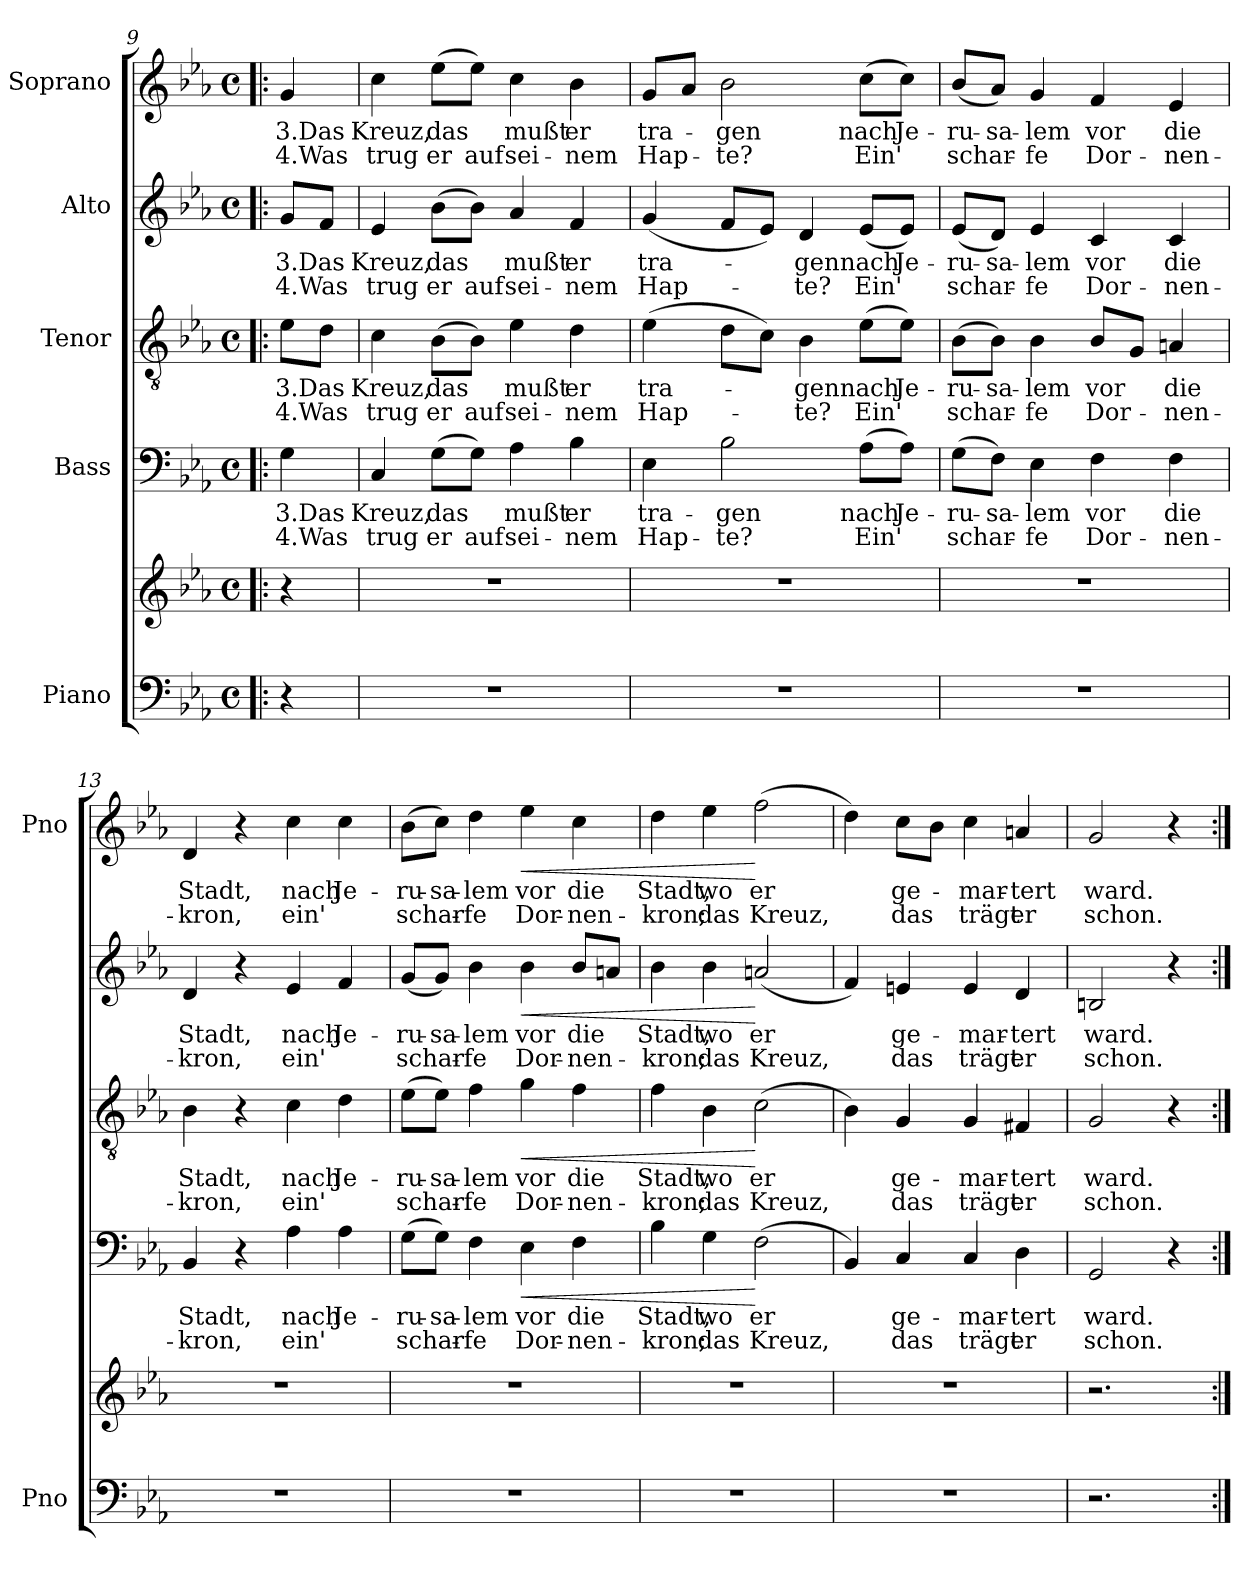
**kern	**kern	**kern	**text	**text	**dynam	**kern	**text	**text	**dynam	**kern	**text	**text	**dynam	**kern	**text	**text	**dynam
*part5	*part5	*part4	*part4	*part4	*part4	*part3	*part3	*part3	*part3	*part2	*part2	*part2	*part2	*part1	*part1	*part1	*part1
*staff6	*staff5	*staff4	*staff4	*staff4	*staff4	*staff3	*staff3	*staff3	*staff3	*staff2	*staff2	*staff2	*staff2	*staff1	*staff1	*staff1	*staff1
*I"Piano	*	*I"Bass	*	*	*	*I"Tenor	*	*	*	*I"Alto	*	*	*	*I"Soprano	*	*	*
*I'Pno	*	*	*	*	*	*	*	*	*	*	*	*	*	*I'Pno	*	*	*
*clefF4	*clefG2	*clefF4	*	*	*	*clefGv2	*	*	*	*clefG2	*	*	*	*clefG2	*	*	*
*k[b-e-a-]	*k[b-e-a-]	*k[b-e-a-]	*	*	*	*k[b-e-a-]	*	*	*	*k[b-e-a-]	*	*	*	*k[b-e-a-]	*	*	*
*c:	*c:	*c:	*	*	*	*c:	*	*	*	*c:	*	*	*	*c:	*	*	*
*M4/4	*M4/4	*M4/4	*	*	*	*M4/4	*	*	*	*M4/4	*	*	*	*M4/4	*	*	*
*met(c)	*met(c)	*met(c)	*	*	*	*met(c)	*	*	*	*met(c)	*	*	*	*met(c)	*	*	*
=9!|:	=9!|:	=9!|:	=9!|:	=9!|:	=9!|:	=9!|:	=9!|:	=9!|:	=9!|:	=9!|:	=9!|:	=9!|:	=9!|:	=9!|:	=9!|:	=9!|:	=9!|:
4r	4r	4G\	3.Das	4.Was	.	8e-\L	3.Das	4.Was	.	8g/L	3.Das	4.Was	.	4g/	3.Das	4.Was	.
.	.	.	.	.	.	8d\J	.	.	.	8f/J	.	.	.	.	.	.	.
=10	=10	=10	=10	=10	=10	=10	=10	=10	=10	=10	=10	=10	=10	=10	=10	=10	=10
1r	1r	4C/	Kreuz,	trug	.	4c\	Kreuz,	trug	.	4e-/	Kreuz,	trug	.	4cc\	Kreuz,	trug	.
.	.	(8G\L	das	er	.	(8B-\L	das	er	.	(8b-\L	das	er	.	(8ee-\L	das	er	.
.	.	8G\J)	.	auf	.	8B-\J)	.	auf	.	8b-\J)	.	auf	.	8ee-\J)	.	auf	.
.	.	4A-\	mußt	sei-	.	4e-\	mußt	sei-	.	4a-/	mußt	sei-	.	4cc\	mußt	sei-	.
.	.	4B-\	er	-nem	.	4d\	er	-nem	.	4f/	er	-nem	.	4b-\	er	-nem	.
!!LO:PB:g=z
=11	=11	=11	=11	=11	=11	=11	=11	=11	=11	=11	=11	=11	=11	=11	=11	=11	=11
1r	1r	4E-\	tra-	Hap-	.	(4e-\	tra-	Hap-	.	(4g/	tra-	Hap-	.	8g/L	tra-	Hap-	.
.	.	.	.	.	.	.	.	.	.	.	.	.	.	8a-/J	.	.	.
.	.	2B-\	-gen	-te?	.	8d\L	.	.	.	8f/L	.	.	.	2b-\	-gen	-te?	.
.	.	.	.	.	.	8c\J)	.	.	.	8e-/J)	.	.	.	.	.	.	.
.	.	.	.	.	.	4B-\	-gen	-te?	.	4d/	-gen	-te?	.	.	.	.	.
.	.	(8A-\L	nach	Ein'	.	(8e-\L	nach	Ein'	.	(8e-/L	nach	Ein'	.	(8cc\L	nach	Ein'	.
.	.	8A-\J)	Je-	.	.	8e-\J)	Je-	.	.	8e-/J)	Je-	.	.	8cc\J)	Je-	.	.
=12	=12	=12	=12	=12	=12	=12	=12	=12	=12	=12	=12	=12	=12	=12	=12	=12	=12
1r	1r	(8G\L	-ru-	schar-	.	(8B-\L	-ru-	schar-	.	(8e-/L	-ru-	schar-	.	(8b-/L	-ru-	schar-	.
.	.	8F\J)	-sa-	.	.	8B-\J)	-sa-	.	.	8d/J)	-sa-	.	.	8a-/J)	-sa-	.	.
.	.	4E-\	-lem	-fe	.	4B-\	-lem	-fe	.	4e-/	-lem	-fe	.	4g/	-lem	-fe	.
.	.	4F\	vor	Dor-	.	8B-/L	vor	Dor-	.	4c/	vor	Dor-	.	4f/	vor	Dor-	.
.	.	.	.	.	.	8G/J	.	.	.	.	.	.	.	.	.	.	.
.	.	4F\	die	-nen-	.	4An/	die	-nen-	.	4c/	die	-nen-	.	4e-/	die	-nen-	.
=13	=13	=13	=13	=13	=13	=13	=13	=13	=13	=13	=13	=13	=13	=13	=13	=13	=13
1r	1r	4BB-/	Stadt,	-kron,	.	4B-\	Stadt,	kron,	.	4d/	Stadt,	kron,	.	4d/	Stadt,	-kron,	.
.	.	4r	.	.	.	4r	.	.	.	4r	.	.	.	4r	.	.	.
.	.	4A-\	nach	ein'	.	4c\	nach	ein'	.	4e-/	nach	ein'	.	4cc\	nach	ein'	.
.	.	4A-\	Je-	.	.	4d\	Je-	.	.	4f/	Je-	.	.	4cc\	Je-	.	.
=14	=14	=14	=14	=14	=14	=14	=14	=14	=14	=14	=14	=14	=14	=14	=14	=14	=14
1r	1r	(8G\L	-ru-	schar-	.	(8e-\L	-ru-	-schar-	.	(8g/L	-ru-	-schar-	.	(8b-\L	-ru-	schar-	.
.	.	8G\J)	-sa-	.	.	8e-\J)	-sa-	.	.	8g/J)	-sa-	.	.	8cc\J)	-sa-	.	.
.	.	4F\	-lem	-fe	.	4f\	-lem	fe	.	4b-\	-lem	fe	.	4dd\	-lem	-fe	.
!	!	!	!	!	!LO:HP:b	!	!	!	!LO:HP:b	!	!	!	!LO:HP:b	!	!	!	!LO:HP:b
.	.	4E-\	vor	Dor-	<	4g\	vor	-Dor-	<	4b-\	vor	-Dor-	<	4ee-\	vor	Dor-	<
.	.	4F\	die	-nen-	.	4f\	die	-nen-	.	8b-/L	die	-nen-	.	4cc\	die	-nen-	.
.	.	.	.	.	.	.	.	.	.	8an/J	.	.	.	.	.	.	.
=15	=15	=15	=15	=15	=15	=15	=15	=15	=15	=15	=15	=15	=15	=15	=15	=15	=15
1r	1r	4B-\	Stadt,	-kron;	.	4f\	Stadt,	kron;	.	4b-\	Stadt,	kron;	.	4dd\	Stadt,	-kron;	.
.	.	4G\	wo	das	.	4B-\	wo	das	.	4b-\	wo	das	.	4ee-\	wo	das	.
.	.	(2F\	er	Kreuz,	[	(2c\	er	Kreuz,	[	(2an/	er	Kreuz,	[	(2ff\	er	Kreuz,	[
!!LO:LB:g=z
=16	=16	=16	=16	=16	=16	=16	=16	=16	=16	=16	=16	=16	=16	=16	=16	=16	=16
1r	1r	4BB-/)	.	.	.	4B-\)	.	.	.	4f/)	.	.	.	4dd\)	.	.	.
.	.	4C/	ge-	das	.	4G/	ge-	das	.	4en/	ge-	das	.	8cc\L	ge-	das	.
.	.	.	.	.	.	.	.	.	.	.	.	.	.	8b-\J	.	.	.
.	.	4C/	-mar-	trägt	.	4G/	-mar-	trägt	.	4e/	-mar-	trägt	.	4cc\	-mar-	trägt	.
.	.	4D\	-tert	er	.	4F#X/	-tert	er	.	4d/	-tert	er	.	4an/	-tert	er	.
=17	=17	=17	=17	=17	=17	=17	=17	=17	=17	=17	=17	=17	=17	=17	=17	=17	=17
2.r	2.r	2GG/	ward.	schon.	.	2G/	ward.	schon.	.	2Bn/	ward.	schon.	.	2g/	ward.	schon.	.
.	.	4r	.	.	.	4r	.	.	.	4r	.	.	.	4r	.	.	.
=:|!	=:|!	=:|!	=:|!	=:|!	=:|!	=:|!	=:|!	=:|!	=:|!	=:|!	=:|!	=:|!	=:|!	=:|!	=:|!	=:|!	=:|!
*-	*-	*-	*-	*-	*-	*-	*-	*-	*-	*-	*-	*-	*-	*-	*-	*-	*-
